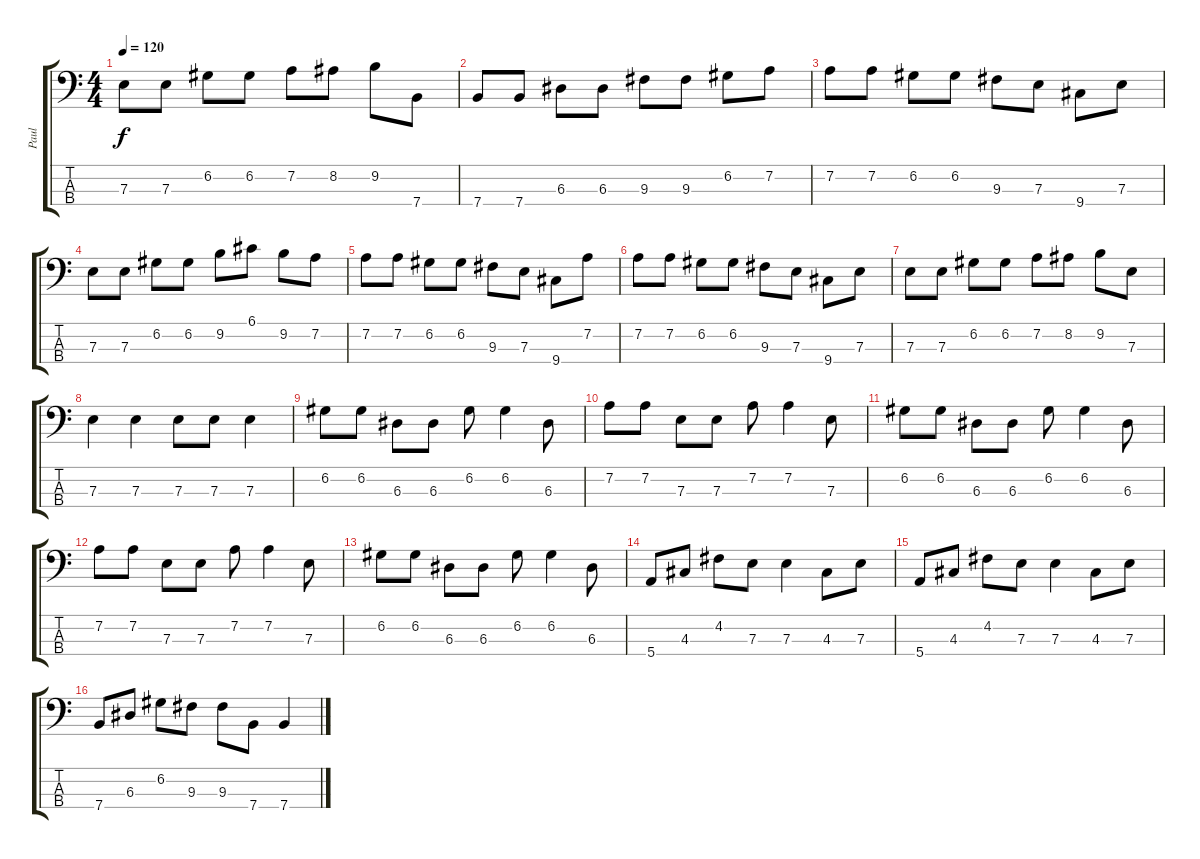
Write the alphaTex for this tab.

\track ("Paul" "Paul") {instrument electricbasspick}
\staff {score tabs}
\tuning (G2 D2 A1 E1) {hide}
\ts (4 4)
\tempo 120
\clef f4
\ks c
7.3.8{dy f} 7.3.8 6.2.8 6.2.8 7.2.8 8.2.8 9.2.8 7.4.8 |
7.4.8 7.4.8 6.3.8 6.3.8 9.3.8 9.3.8 6.2.8 7.2.8 |
7.2.8 7.2.8 6.2.8 6.2.8 9.3.8 7.3.8 9.4.8 7.3.8 |
7.3.8 7.3.8 6.2.8 6.2.8 9.2.8 6.1.8 9.2.8 7.2.8 |
7.2.8 7.2.8 6.2.8 6.2.8 9.3.8 7.3.8 9.4.8 7.2.8 |
7.2.8 7.2.8 6.2.8 6.2.8 9.3.8 7.3.8 9.4.8 7.3.8 |
7.3.8 7.3.8 6.2.8 6.2.8 7.2.8 8.2.8 9.2.8 7.3.8 |
7.3.4 7.3.4 7.3.8 7.3.8 7.3.4 |
6.2.8 6.2.8 6.3.8 6.3.8 6.2.8 6.2.4 6.3.8 |
7.2.8 7.2.8 7.3.8 7.3.8 7.2.8 7.2.4 7.3.8 |
6.2.8 6.2.8 6.3.8 6.3.8 6.2.8 6.2.4 6.3.8 |
7.2.8 7.2.8 7.3.8 7.3.8 7.2.8 7.2.4 7.3.8 |
6.2.8 6.2.8 6.3.8 6.3.8 6.2.8 6.2.4 6.3.8 |
5.4.8 4.3.8 4.2.8 7.3.8 7.3.4 4.3.8 7.3.8 |
5.4.8 4.3.8 4.2.8 7.3.8 7.3.4 4.3.8 7.3.8 |
7.4.8 6.3.8 6.2.8 9.3.8 9.3.8 7.4.8 7.4.4
